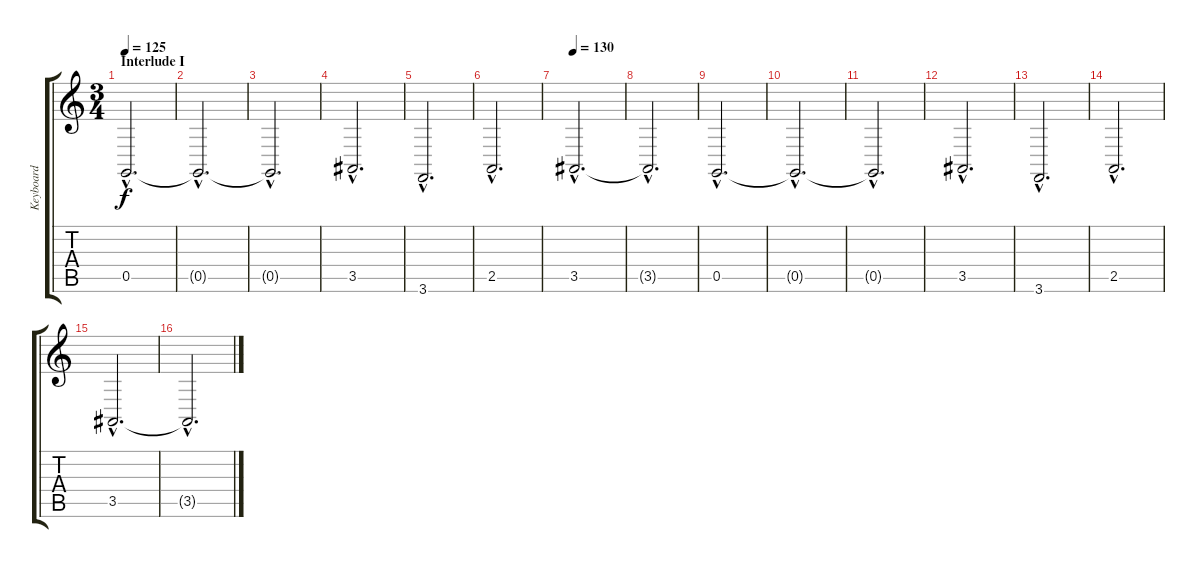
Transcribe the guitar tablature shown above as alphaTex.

\track ("Keyboard" "Keyboard") {instrument trumpet}
\staff {score tabs}
\tuning (D4 A3 F3 C3 G2 D2) {hide}
\ts (3 4)
\section ("" "Interlude I")
\tempo 125
\clef g2
\ks c
0.5{hac}.2{d dy f} |
0.5{hac t}.2{d} |
0.5{hac t}.2{d} |
3.5{hac}.2{d} |
3.6{hac}.2{d} |
2.5{hac}.2{d} |
\tempo 130
3.5{hac}.2{d} |
3.5{hac t}.2{d} |
0.5{hac}.2{d} |
0.5{hac t}.2{d} |
0.5{hac t}.2{d} |
3.5{hac}.2{d} |
3.6{hac}.2{d} |
2.5{hac}.2{d} |
3.5{hac}.2{d} |
3.5{hac t}.2{d}
